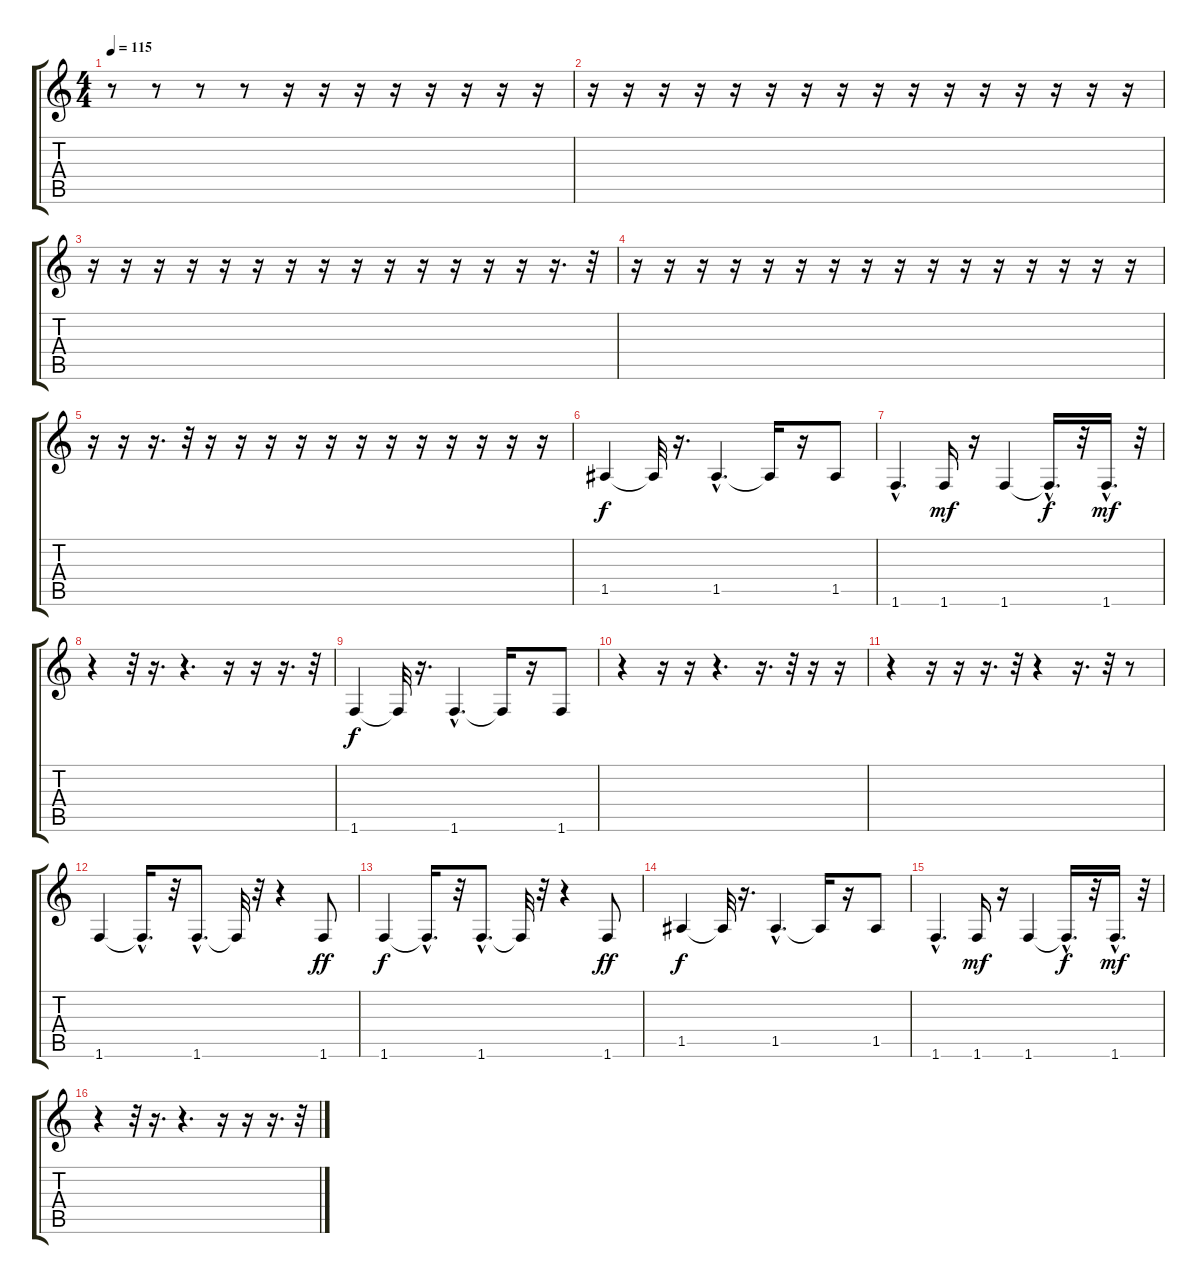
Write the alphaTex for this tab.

\track "" {instrument acousticbass}
\staff {score tabs}
\tuning (E4 B3 G3 D3 A2 E2) {hide}
\ts (4 4)
\tempo 115
\clef g2
\ks c
r.8{dy f} r.8 r.8 r.8 r.16 r.16 r.16 r.16 r.16 r.16 r.16 r.16 |
r.16 r.16 r.16 r.16 r.16 r.16 r.16 r.16 r.16 r.16 r.16 r.16 r.16 r.16 r.16 r.16 |
r.16 r.16 r.16 r.16 r.16 r.16 r.16 r.16 r.16 r.16 r.16 r.16 r.16 r.16 r.16{d} r.32 |
r.16 r.16 r.16 r.16 r.16 r.16 r.16 r.16 r.16 r.16 r.16 r.16 r.16 r.16 r.16 r.16 |
r.16 r.16 r.16{d} r.32 r.16 r.16 r.16 r.16 r.16 r.16 r.16 r.16 r.16 r.16 r.16 r.16 |
1.5.4 1.5{t}.32 r.16{d} 1.5{hac}.4{d} 1.5{t}.16 r.16 1.5.8 |
1.6{hac}.4{d} 1.6.16{dy mf} r.16 1.6.4 1.6{hac t}.16{d dy f} r.32 1.6{hac}.16{d dy mf} r.32 |
r.4 r.32 r.16{d} r.4{d} r.16 r.16 r.16{d} r.32 |
1.6.4{dy f} 1.6{t}.32 r.16{d} 1.6{hac}.4{d} 1.6{t}.16 r.16 1.6.8 |
r.4 r.16 r.16 r.4{d} r.16{d} r.32 r.16 r.16 |
r.4 r.16 r.16 r.16{d} r.32 r.4 r.16{d} r.32 r.8 |
1.6.4 1.6{hac t}.16{d} r.32 1.6{hac}.8{d} 1.6{t}.32 r.32 r.4 1.6.8{dy ff} |
1.6.4{dy f} 1.6{hac t}.16{d} r.32 1.6{hac}.8{d} 1.6{t}.32 r.32 r.4 1.6.8{dy ff} |
1.5.4{dy f} 1.5{t}.32 r.16{d} 1.5{hac}.4{d} 1.5{t}.16 r.16 1.5.8 |
1.6{hac}.4{d} 1.6.16{dy mf} r.16 1.6.4 1.6{hac t}.16{d dy f} r.32 1.6{hac}.16{d dy mf} r.32 |
r.4 r.32 r.16{d} r.4{d} r.16 r.16 r.16{d} r.32
